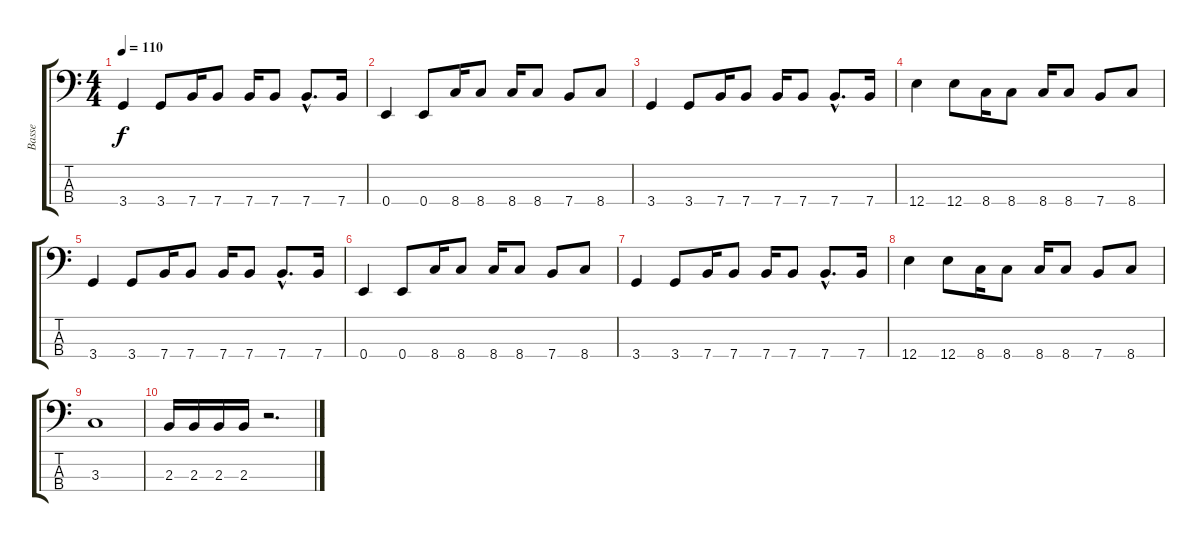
\track ("Basse" "Basse") {instrument electricbassfinger}
\staff {score tabs}
\tuning (G2 D2 A1 E1) {hide}
\ts (4 4)
\tempo 110
\clef f4
\ks c
3.4.4{dy f} 3.4.8 7.4.16 7.4.8 7.4.16 7.4.8 7.4{hac}.8{d} 7.4.16 |
0.4.4 0.4.8 8.4.16 8.4.8 8.4.16 8.4.8 7.4.8 8.4.8 |
3.4.4 3.4.8 7.4.16 7.4.8 7.4.16 7.4.8 7.4{hac}.8{d} 7.4.16 |
12.4.4 12.4.8 8.4.16 8.4.8 8.4.16 8.4.8 7.4.8 8.4.8 |
3.4.4 3.4.8 7.4.16 7.4.8 7.4.16 7.4.8 7.4{hac}.8{d} 7.4.16 |
0.4.4 0.4.8 8.4.16 8.4.8 8.4.16 8.4.8 7.4.8 8.4.8 |
3.4.4 3.4.8 7.4.16 7.4.8 7.4.16 7.4.8 7.4{hac}.8{d} 7.4.16 |
12.4.4 12.4.8 8.4.16 8.4.8 8.4.16 8.4.8 7.4.8 8.4.8 |
3.3.1 |
2.3.16 2.3.16 2.3.16 2.3.16 r.2{d}
